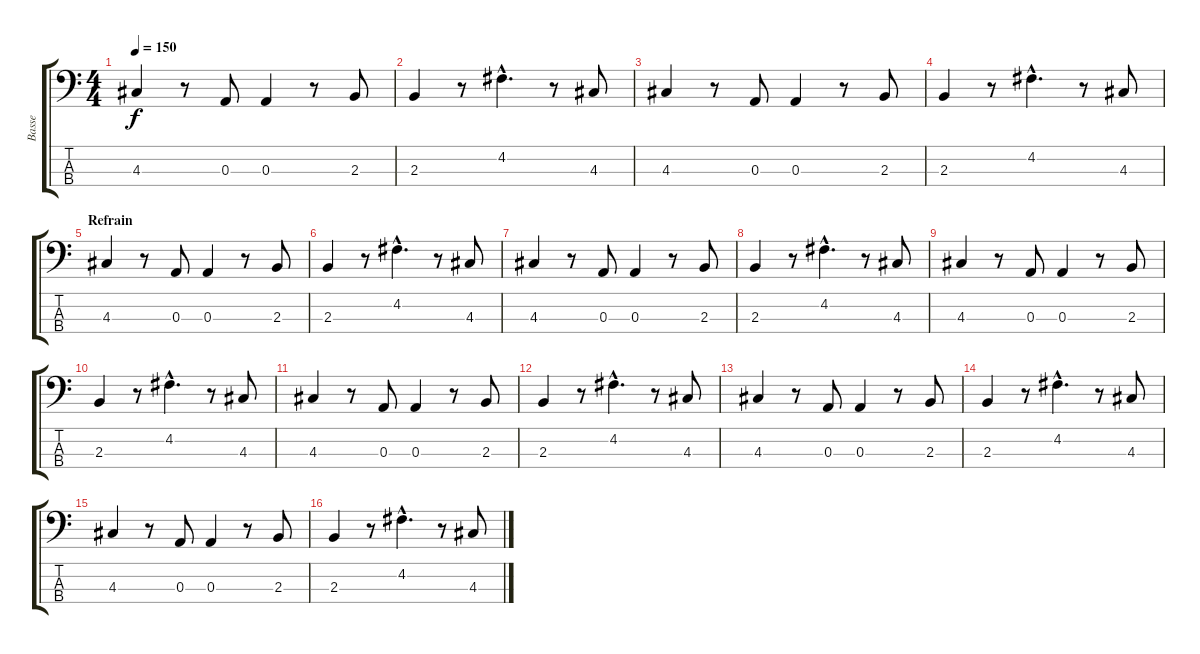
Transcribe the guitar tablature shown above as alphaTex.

\track ("Basse" "Basse") {instrument electricbasspick}
\staff {score tabs}
\tuning (G2 D2 A1 E1) {hide}
\ts (4 4)
\tempo 150
\clef f4
\ks c
4.3.4{dy f} r.8 0.3.8 0.3.4 r.8 2.3.8 |
2.3.4 r.8 4.2{hac}.4{d} r.8 4.3.8 |
4.3.4 r.8 0.3.8 0.3.4 r.8 2.3.8 |
2.3.4 r.8 4.2{hac}.4{d} r.8 4.3.8 |
\section ("" "Refrain")
4.3.4 r.8 0.3.8 0.3.4 r.8 2.3.8 |
2.3.4 r.8 4.2{hac}.4{d} r.8 4.3.8 |
4.3.4 r.8 0.3.8 0.3.4 r.8 2.3.8 |
2.3.4 r.8 4.2{hac}.4{d} r.8 4.3.8 |
4.3.4 r.8 0.3.8 0.3.4 r.8 2.3.8 |
2.3.4 r.8 4.2{hac}.4{d} r.8 4.3.8 |
4.3.4 r.8 0.3.8 0.3.4 r.8 2.3.8 |
2.3.4 r.8 4.2{hac}.4{d} r.8 4.3.8 |
4.3.4 r.8 0.3.8 0.3.4 r.8 2.3.8 |
2.3.4 r.8 4.2{hac}.4{d} r.8 4.3.8 |
4.3.4 r.8 0.3.8 0.3.4 r.8 2.3.8 |
2.3.4 r.8 4.2{hac}.4{d} r.8 4.3.8
